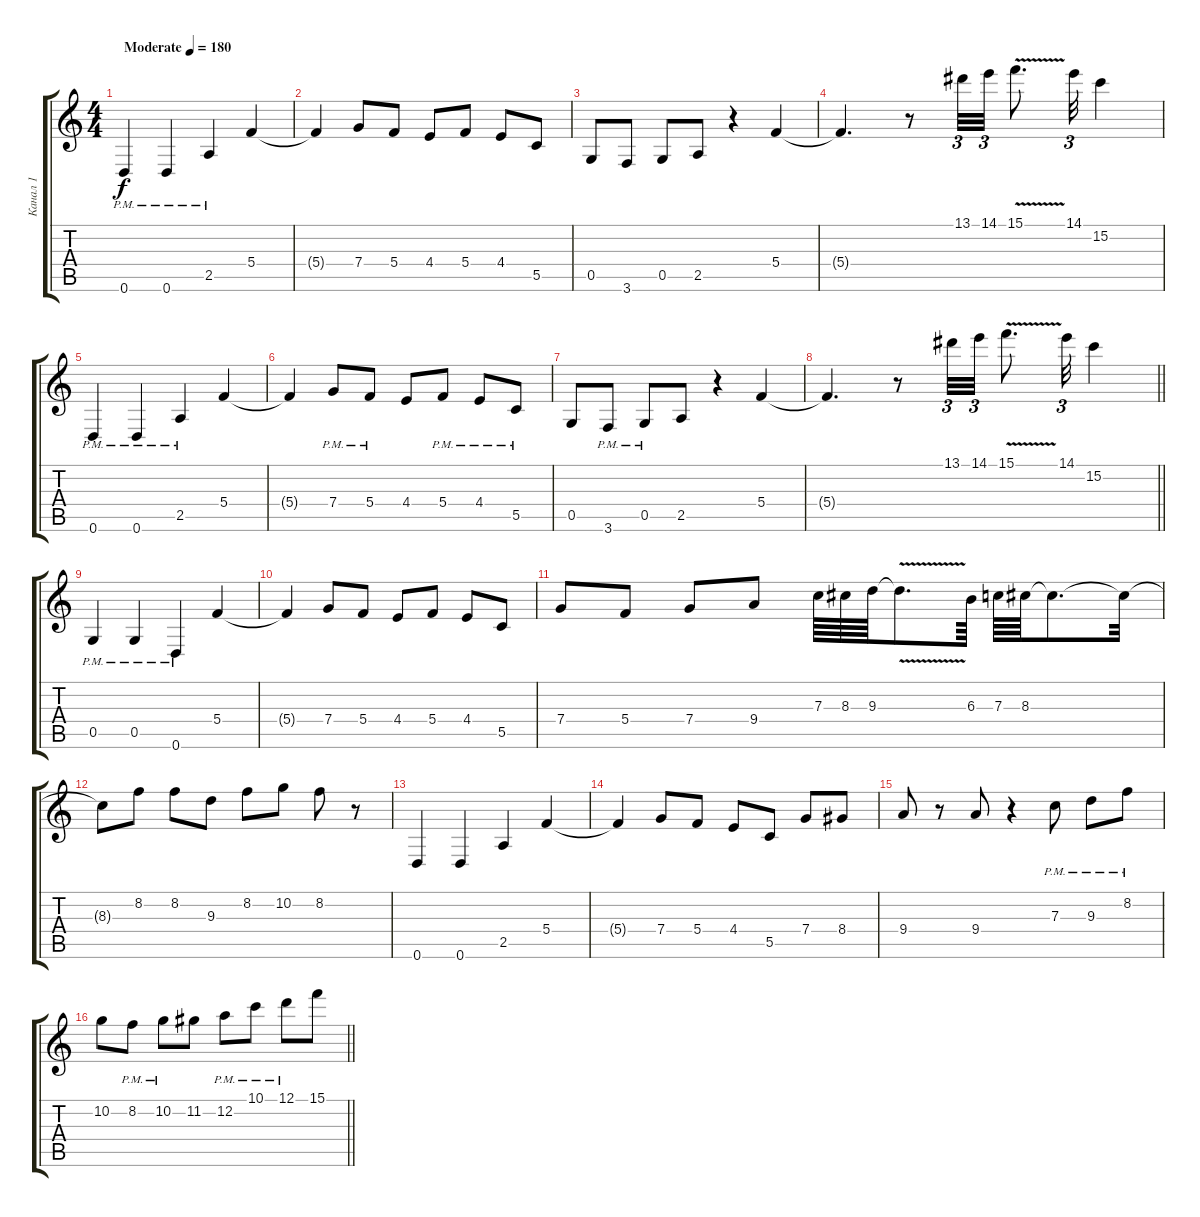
\track ("Канал 1" "Канал 1") {instrument distortionguitar}
\staff {score tabs}
\tuning (D4 A3 F3 C3 G2 D2) {hide}
\ts (4 4)
\tempo (180 "Moderate")
\clef g2
\ks c
0.6{pm}.4{dy f instrument distortionguitar} 0.6{pm}.4 2.5{pm}.4 5.4.4 |
5.4{t}.4 7.4.8 5.4.8 4.4.8 5.4.8 4.4.8 5.5.8 |
0.5.8 3.6.8 0.5.8 2.5.8 r.4 5.4.4 |
5.4{t}.4{d} r.8 13.1.32{tu (3 2)} 14.1.32{tu (3 2)} 15.1{v}.8{d} 14.1.32{tu (3 2)} 15.2.4 |
0.6{pm}.4 0.6{pm}.4 2.5{pm}.4 5.4.4 |
5.4{t}.4 7.4{pm}.8 5.4{pm}.8 4.4.8 5.4{pm}.8 4.4{pm}.8 5.5{pm}.8 |
0.5.8 3.6{pm}.8 0.5{pm}.8 2.5.8 r.4 5.4.4 |
\barLineRight lightlight
5.4{t}.4{d} r.8 13.1.32{tu (3 2)} 14.1.32{tu (3 2)} 15.1{v}.8{d} 14.1.32{tu (3 2)} 15.2.4 |
0.5{pm}.4 0.5{pm}.4 0.6{pm}.4 5.4.4 |
5.4{t}.4 7.4.8 5.4.8 4.4.8 5.4.8 4.4.8 5.5.8 |
7.4.8 5.4.8 7.4.8 9.4.8 7.3.64 8.3.64 9.3.64 9.3{v t}.8{d} 6.3.64 7.3.64 8.3.64 8.3{t}.8{d} 8.3{t}.32 |
8.3{t}.8 8.2.8 8.2.8 9.3.8 8.2.8 10.2.8 8.2.8 r.8 |
0.6.4 0.6.4 2.5.4 5.4.4 |
5.4{t}.4 7.4.8 5.4.8 4.4.8 5.5.8 7.4.8 8.4.8 |
9.4.8 r.8 9.4.8 r.4 7.3{pm}.8 9.3{pm}.8 8.2{pm}.8 |
\barLineRight lightlight
10.2.8 8.2{pm}.8 10.2{pm}.8 11.2.8 12.2{pm}.8 10.1{pm}.8 12.1{pm}.8 15.1.8
